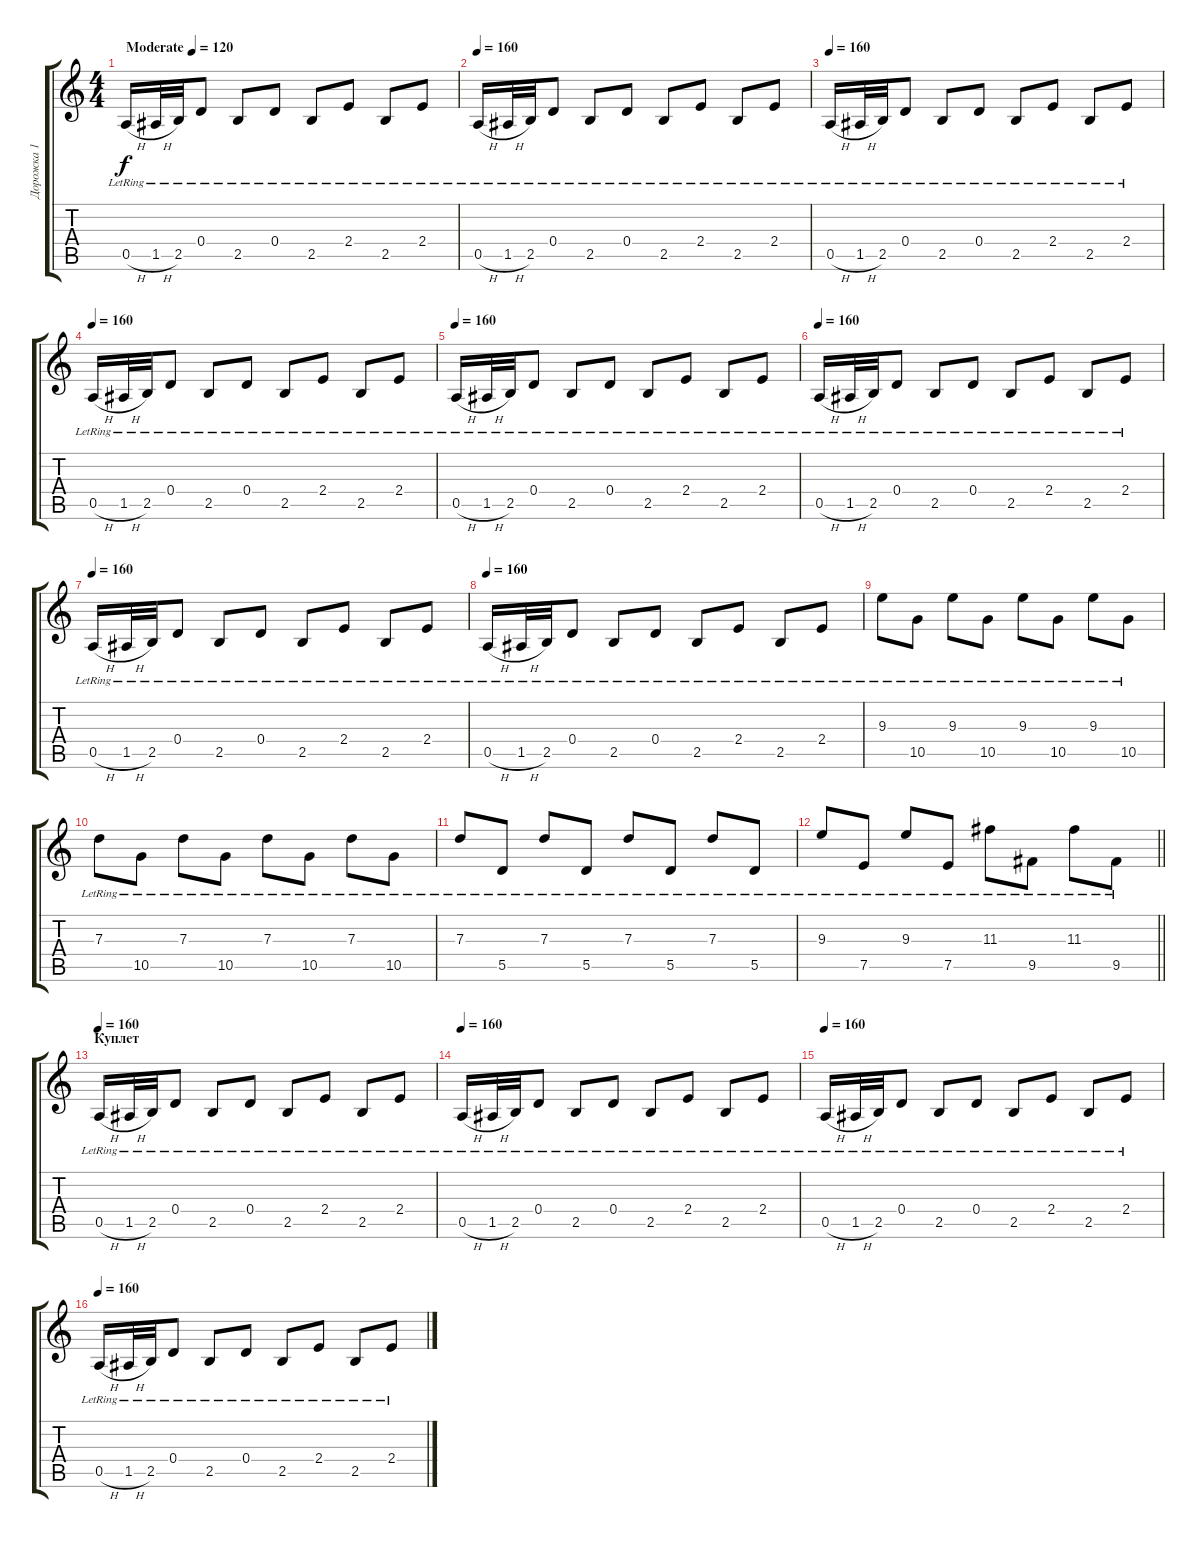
\track ("Дорожка 1" "Дорожка 1") {instrument acousticguitarsteel}
\staff {score tabs}
\tuning (E4 B3 G3 D3 A2 E2) {hide}
\ts (4 4)
\tempo (120 "Moderate")
\tempo 160
\tempo (120 "Moderate")
\clef g2
\ks c
0.5{h lr}.16{dy f instrument acousticguitarsteel} 1.5{h lr}.32 2.5{lr}.32 0.4{lr}.8 2.5{lr}.8 0.4{lr}.8 2.5{lr}.8 2.4{lr}.8 2.5{lr}.8 2.4{lr}.8 |
\tempo 160
0.5{h lr}.16 1.5{h lr}.32 2.5{lr}.32 0.4{lr}.8 2.5{lr}.8 0.4{lr}.8 2.5{lr}.8 2.4{lr}.8 2.5{lr}.8 2.4{lr}.8 |
\tempo 160
0.5{h lr}.16 1.5{h lr}.32 2.5{lr}.32 0.4{lr}.8 2.5{lr}.8 0.4{lr}.8 2.5{lr}.8 2.4{lr}.8 2.5{lr}.8 2.4{lr}.8 |
\tempo 160
0.5{h lr}.16 1.5{h lr}.32 2.5{lr}.32 0.4{lr}.8 2.5{lr}.8 0.4{lr}.8 2.5{lr}.8 2.4{lr}.8 2.5{lr}.8 2.4{lr}.8 |
\tempo 160
0.5{h lr}.16 1.5{h lr}.32 2.5{lr}.32 0.4{lr}.8 2.5{lr}.8 0.4{lr}.8 2.5{lr}.8 2.4{lr}.8 2.5{lr}.8 2.4{lr}.8 |
\tempo 160
0.5{h lr}.16 1.5{h lr}.32 2.5{lr}.32 0.4{lr}.8 2.5{lr}.8 0.4{lr}.8 2.5{lr}.8 2.4{lr}.8 2.5{lr}.8 2.4{lr}.8 |
\tempo 160
0.5{h lr}.16 1.5{h lr}.32 2.5{lr}.32 0.4{lr}.8 2.5{lr}.8 0.4{lr}.8 2.5{lr}.8 2.4{lr}.8 2.5{lr}.8 2.4{lr}.8 |
\tempo 160
0.5{h lr}.16 1.5{h lr}.32 2.5{lr}.32 0.4{lr}.8 2.5{lr}.8 0.4{lr}.8 2.5{lr}.8 2.4{lr}.8 2.5{lr}.8 2.4{lr}.8 |
9.3{lr}.8 10.5{lr}.8 9.3{lr}.8 10.5{lr}.8 9.3{lr}.8 10.5{lr}.8 9.3{lr}.8 10.5{lr}.8 |
7.3{lr}.8 10.5{lr}.8 7.3{lr}.8 10.5{lr}.8 7.3{lr}.8 10.5{lr}.8 7.3{lr}.8 10.5{lr}.8 |
7.3{lr}.8 5.5{lr}.8 7.3{lr}.8 5.5{lr}.8 7.3{lr}.8 5.5{lr}.8 7.3{lr}.8 5.5{lr}.8 |
\barLineRight lightlight
9.3{lr}.8 7.5{lr}.8 9.3{lr}.8 7.5{lr}.8 11.3{lr}.8 9.5{lr}.8 11.3{lr}.8 9.5{lr}.8 |
\section ("" "Куплет")
\tempo 160
0.5{h lr}.16 1.5{h lr}.32 2.5{lr}.32 0.4{lr}.8 2.5{lr}.8 0.4{lr}.8 2.5{lr}.8 2.4{lr}.8 2.5{lr}.8 2.4{lr}.8 |
\tempo 160
0.5{h lr}.16 1.5{h lr}.32 2.5{lr}.32 0.4{lr}.8 2.5{lr}.8 0.4{lr}.8 2.5{lr}.8 2.4{lr}.8 2.5{lr}.8 2.4{lr}.8 |
\tempo 160
0.5{h lr}.16 1.5{h lr}.32 2.5{lr}.32 0.4{lr}.8 2.5{lr}.8 0.4{lr}.8 2.5{lr}.8 2.4{lr}.8 2.5{lr}.8 2.4{lr}.8 |
\tempo 160
0.5{h lr}.16 1.5{h lr}.32 2.5{lr}.32 0.4{lr}.8 2.5{lr}.8 0.4{lr}.8 2.5{lr}.8 2.4{lr}.8 2.5{lr}.8 2.4{lr}.8
